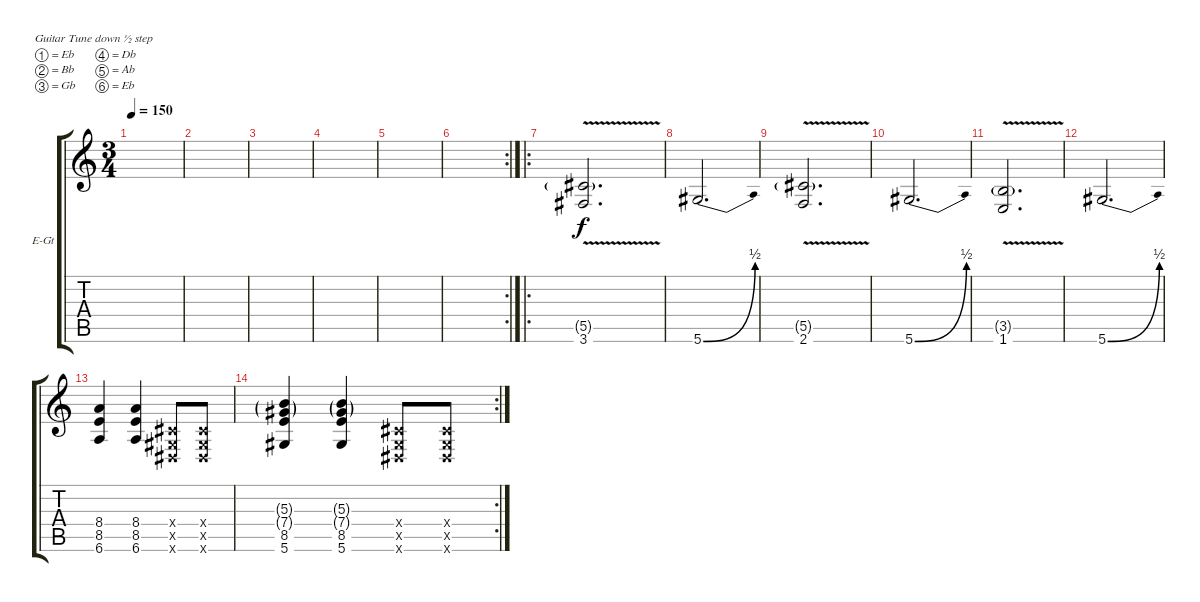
\defaultSystemsLayout 4
\bracketExtendMode groupsimilarinstruments
\firstSystemTrackNameOrientation horizontal
\otherSystemsTrackNameOrientation horizontal
\track ("Mark backup" "E-Gt") {mute instrument distortionguitar}
\staff {score tabs}
\tuning (Eb4 Bb3 Gb3 Db3 Ab2 Eb2)
\ts (3 4)
\tempo 150
\clef g2
\scale
0.333333
\ks c
|
\scale
0.333333 |
\scale
0.333333 |
\scale
0.333333 |
\scale
0.333333 |
\rc 2
\scale
0.333333 |
\ro
\scale
0.362745 (3.6 5.5{v g}).2{d} |
\scale
0.303922 5.6{be (bend 0 0 45.6 2)}.2{d} |
\scale
0.333333 (2.6 5.5{v g}).2{d} |
\scale
0.333333 5.6{be (bend 0 0 45.6 2)}.2{d} |
\scale
0.333333 (1.6 3.5{v g}).2{d} |
\scale
0.322917 5.6{be (bend 0 0 45.6 2)}.2{d} |
\scale
0.322917 (6.6 8.5 8.4).4 (6.6 8.5 8.4).4 (0.6{x} 0.5{x} 0.4{x}).8 (0.6{x} 0.5{x} 0.4{x}).8 |
\rc 2
\scale
0.354167 (5.6 8.5 7.4{g} 5.3{g}).4 (5.6 8.5 7.4{g} 5.3{g}).4 (0.6{x} 0.5{x} 0.4{x}).8 (0.6{x} 0.5{x} 0.4{x}).8 |
\scale
0.333333 |
\scale
0.333333
